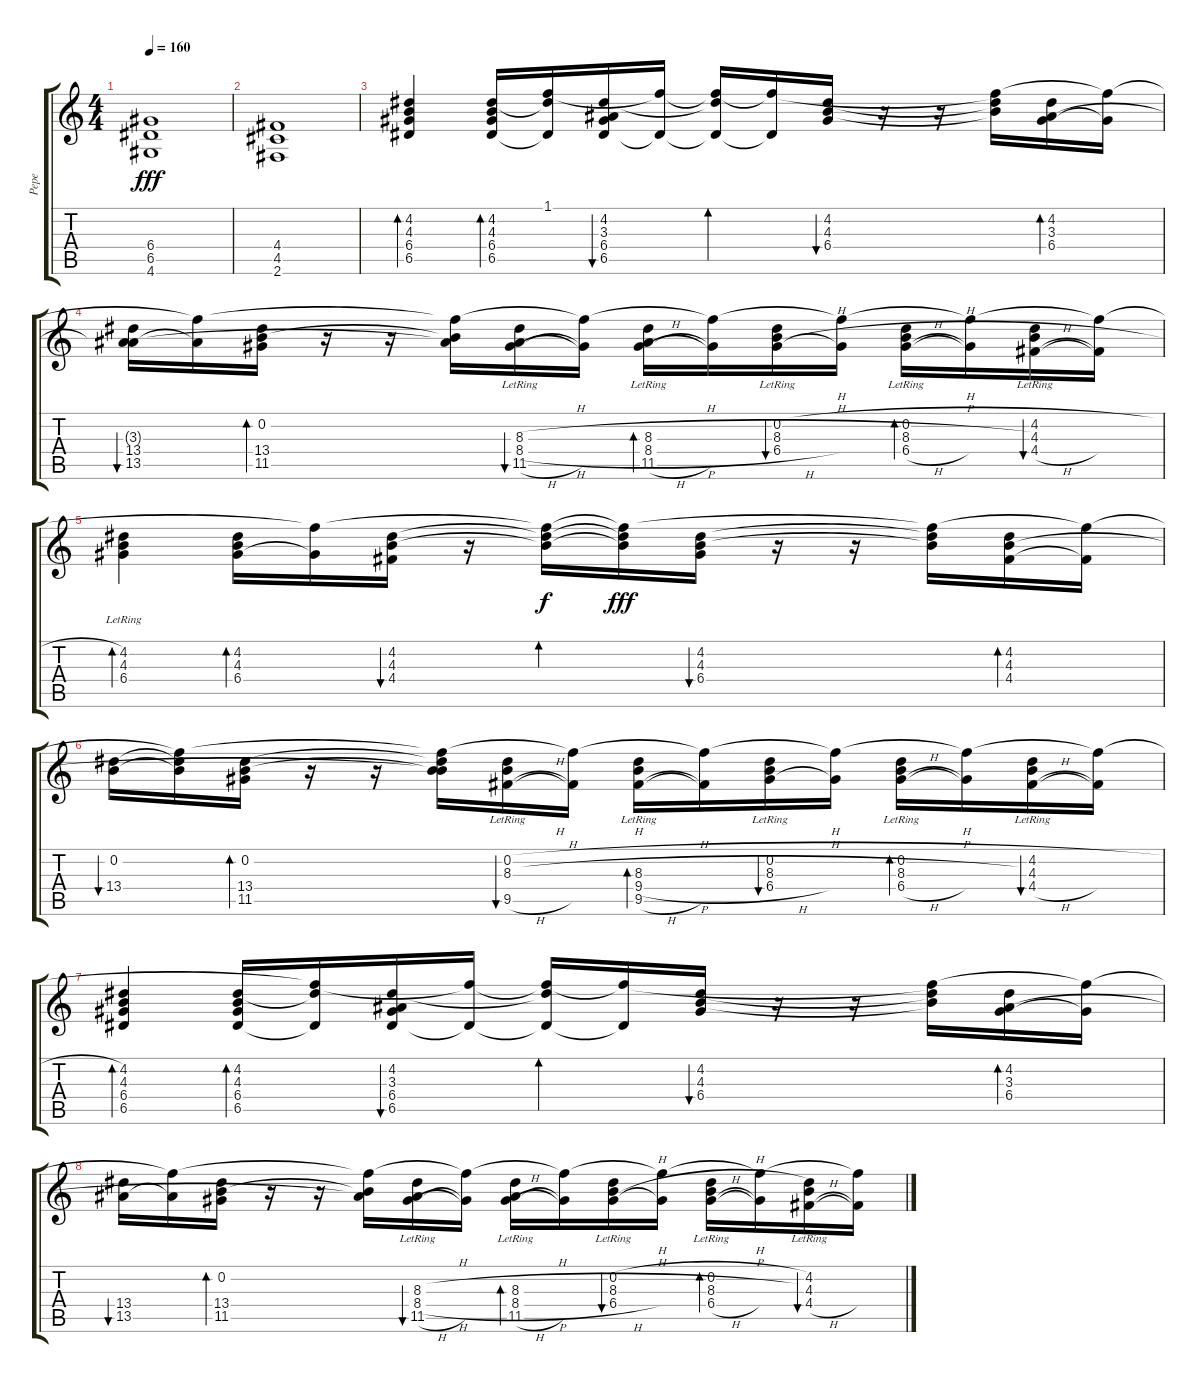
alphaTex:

\track ("Pepe" "Pepe") {instrument acousticguitarsteel}
\staff {score tabs}
\tuning (E4 B3 G3 D3 A2 E2) {hide}
\ts (4 4)
\tempo 160
\clef g2
\ks c
(6.4 6.5 4.6).1{dy fff} |
(4.4 4.5 2.6).1 |
(4.2 4.3 6.4 6.5).4{bd 120 instrument acousticguitarsteel} (4.2 4.3 6.4 6.5).16{bd 120} (1.1 4.2{t} 6.5{t}).16 (4.2 3.3 6.4 6.5).16{bu 120} (1.1{t} 6.5{t}).16 (1.1{t} 4.2{t} 6.5{t}).16{bd 120} (1.1{t} 6.5{t}).16 (4.2 4.3 6.4).16{bu 120} r.16 r.16 (1.1{t} 4.2{t} 4.3{t}).16 (4.2 3.3 6.4).16{bd 120} (1.1{t} 6.4{t}).16 |
(3.3{t} 13.4 13.5).16{bu 120} (1.1{t} 13.5{t}).16 (0.2 13.4 11.5).16{bd 120} r.16 r.16 (1.1{t} 0.2{t} 3.3{t}).16 (8.3{h lr} 8.4{h lr} 11.5{h lr}).16{bu 120} (1.1{t} 11.5{t}).16 (8.3{h lr} 8.4{h lr} 11.5{h lr}).16{bd 120} (1.1{t} 11.5{t}).16 (0.2{h lr} 8.3{h lr} 6.4{h lr}).16{bu 120} (1.1{t} 6.4{t}).16 (0.2{h lr} 8.3{h lr} 6.4{h lr}).16{bd 120} (1.1{t} 6.4{t}).16 (4.2{h lr} 4.3{lr} 4.4{h lr}).16{bu 120} (1.1{t} 4.4{t}).16 |
(4.2{lr} 4.3{lr} 6.4{lr}).4{bd 120} (4.2 4.3 6.4).16{bd 120} (1.1{t} 6.4{t}).16 (4.2 4.3 4.4).16{bu 120} r.16 (1.1{t} 4.2{t} 4.3{t}).16{bd 120 dy f} (1.1{t} 4.2{t} 4.3{t}).16{dy fff} (4.2 4.3 6.4).16{bu 120} r.16 r.16 (1.1{t} 4.2{t} 4.3{t}).16 (4.2 4.3 4.4).16{bd 120} (1.1{t} 4.4{t}).16 |
(0.2 13.4).16{bu 120} (1.1{t} 0.2{t} 13.4{t}).16 (0.2 13.4 11.5).16{bd 120} r.16 r.16 (1.1{t} 0.2{t} 4.3{t} 13.4{t}).16 (0.2{h lr} 8.3{h lr} 9.5{h lr}).16{bu 120} (1.1{t} 9.5{t}).16 (8.3{h lr} 9.4{h lr} 9.5{h lr}).16{bd 120} (1.1{t} 9.5{t}).16 (0.2{h lr} 8.3{h lr} 6.4{h lr}).16{bu 120} (1.1{t} 6.4{t}).16 (0.2{h lr} 8.3{h lr} 6.4{h lr}).16{bd 120} (1.1{t} 6.4{t}).16 (4.2{h lr} 4.3{lr} 4.4{h lr}).16{bu 120} (1.1{t} 4.4{t}).16 |
(4.2 4.3 6.4 6.5).4{bd 120} (4.2 4.3 6.4 6.5).16{bd 120} (1.1{t} 4.2{t} 6.5{t}).16 (4.2 3.3 6.4 6.5).16{bu 120} (1.1{t} 6.5{t}).16 (1.1{t} 4.2{t} 6.5{t}).16{bd 120} (1.1{t} 6.5{t}).16 (4.2 4.3 6.4).16{bu 120} r.16 r.16 (1.1{t} 4.2{t} 4.3{t}).16 (4.2 3.3 6.4).16{bd 120} (1.1{t} 6.4{t}).16 |
(13.4 13.5).16{bu 120} (1.1{t} 13.5{t}).16 (0.2 13.4 11.5).16{bd 120} r.16 r.16 (1.1{t} 0.2{t} 3.3{t}).16 (8.3{h lr} 8.4{h lr} 11.5{h lr}).16{bu 120} (1.1{t} 11.5{t}).16 (8.3{h lr} 8.4{h lr} 11.5{h lr}).16{bd 120} (1.1{t} 11.5{t}).16 (0.2{h lr} 8.3{h lr} 6.4{h lr}).16{bu 120} (1.1{t} 6.4{t}).16 (0.2{h lr} 8.3{h lr} 6.4{h lr}).16{bd 120} (1.1{t} 6.4{t}).16 (4.2{h lr} 4.3{lr} 4.4{h lr}).16{bu 120} (1.1{t} 4.4{t}).16
